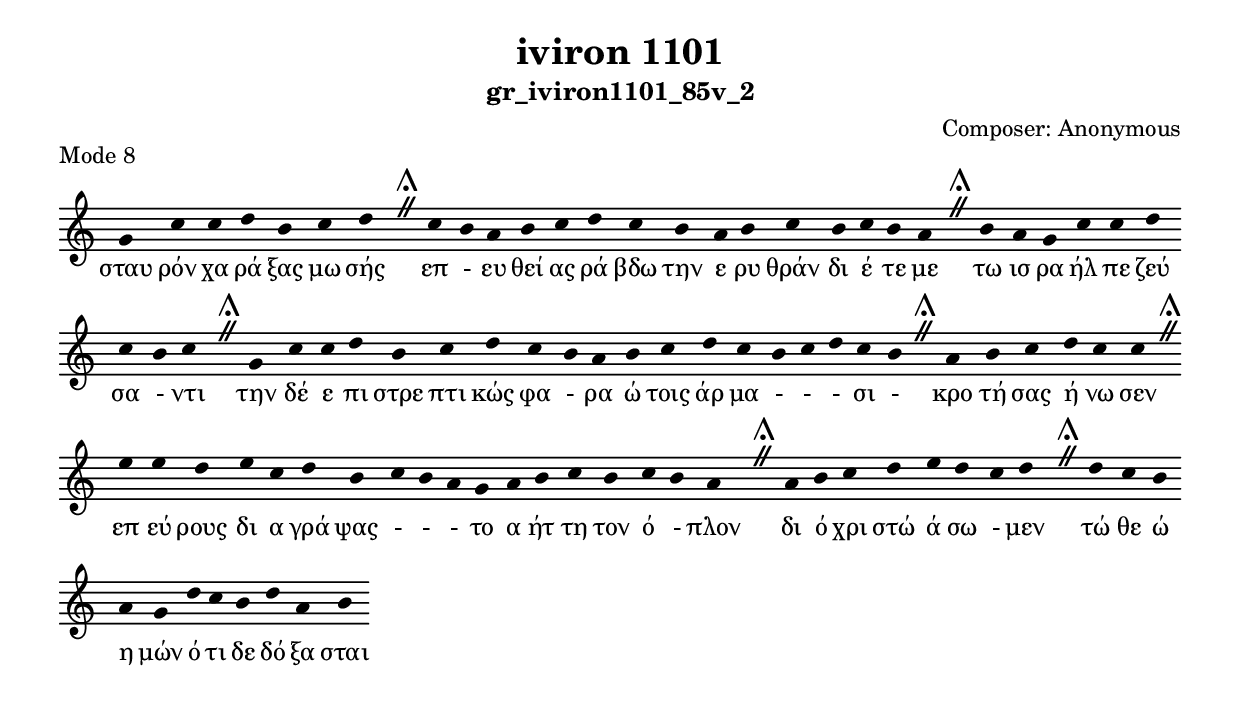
\include "gregorian.ly"

	\header {
 	  title = "iviron 1101"
	  subtitle = "gr_iviron1101_85v_2"
	  composer = "Composer: Αnonymous"
	  piece = "Mode 8"
	}

	chant = {
	  g'4 c''4 c''4 d''4 b'4 c''4 d''4 \divisioMaior
 c''4 b'4 a'4 b'4 c''4 d''4 c''4 b'4 a'4 b'4 c''4 b'4 c''4 b'4 a'4 \divisioMaior
 b'4 a'4 g'4 c''4 c''4 d''4 c''4 b'4 c''4 \divisioMaior
 g'4 c''4 c''4 d''4 b'4 c''4 d''4 c''4 b'4 a'4 b'4 c''4 d''4 c''4 b'4 c''4 d''4 c''4 b'4 \divisioMaior
 a'4 b'4 c''4 d''4 c''4 c''4 \divisioMaior
 e''4 e''4 d''4 e''4 c''4 d''4 b'4 c''4 b'4 a'4 g'4 a'4 b'4 c''4 b'4 c''4 b'4 a'4 \divisioMaior
 a'4 b'4 c''4 d''4 e''4 d''4 c''4 d''4 \divisioMaior
 d''4 c''4 b'4 a'4 g'4 d''4 c''4 b'4 d''4 a'4 b'4\finalis
	}

	verba = \lyricmode {σταυ ρόν χα ρά ξας μω σής 
επ - ευ θεί ας ρά βδω την ε ρυ θράν δι έ τε με 
τω ισ ρα ήλ πε ζεύ σα - ντι 
την δέ ε πι στρε πτι κώς φα - ρα ώ τοις άρ μα -  -  - σι - 
κρο τή σας ή νω σεν 
επ εύ ρους δι α γρά ψας -  -  - το α ήτ τη τον ό - πλον 
δι ό χρι στώ ά σω - μεν 
τώ θε ώ η μών ό τι δε δό ξα σται 
	}


	\score {
	  \new Staff <<
	  \new Voice = "melody" \chant
	  \new Lyrics = "one" \lyricsto melody \verba
	  >>
	  \layout {
	    \context {
	      \Staff
	      \remove "Time_signature_engraver"
	      \remove "Bar_engraver"
	    }
	    \context {
	      \Voice
	      \remove "Stem_engraver"
	    }
	  }
	}